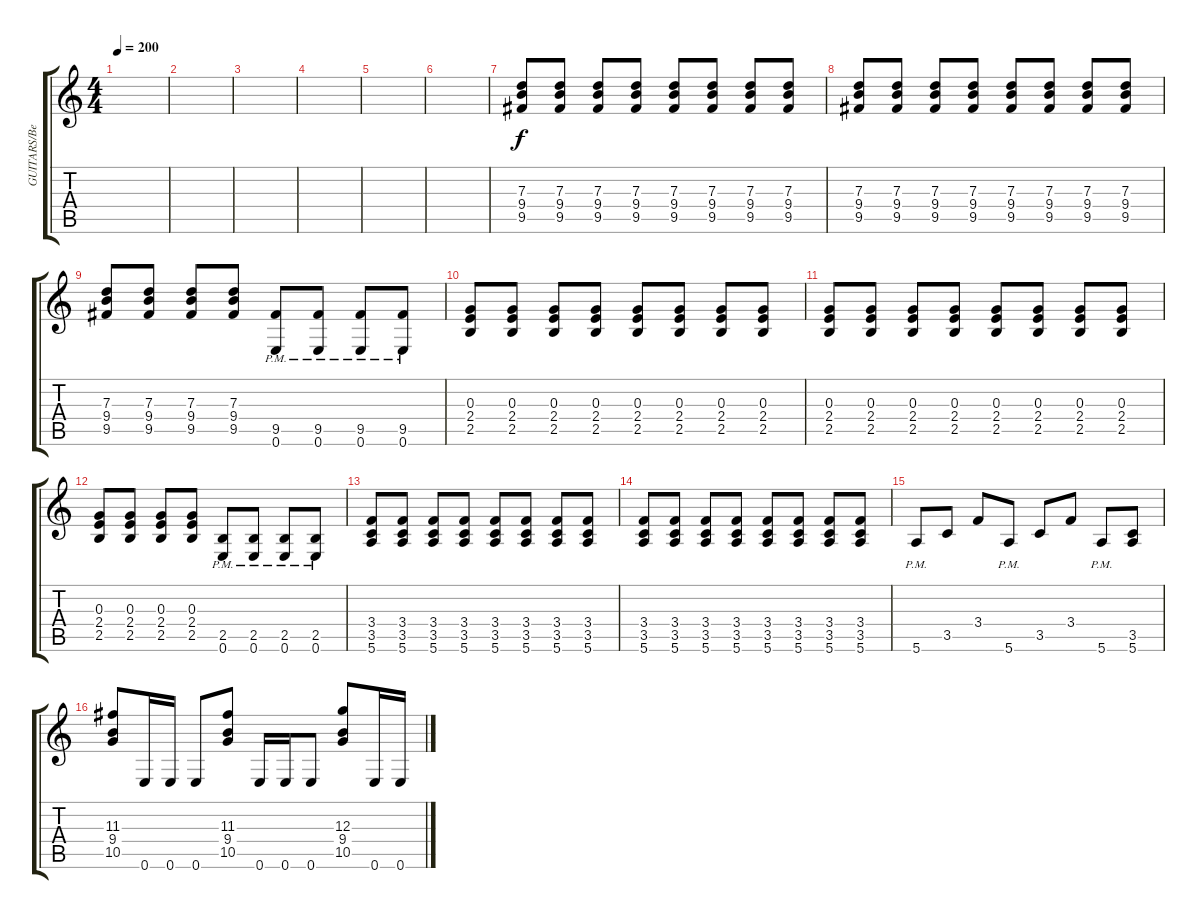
\track ("GUITARS/Bells of Sorrow" "GUITARS/Be") {instrument distortionguitar}
\staff {score tabs}
\tuning (E4 B3 G3 D3 A2 E2) {hide}
\ts (4 4)
\tempo 200
\clef g2
\ks c
|
|
|
|
|
|
(7.3 9.4 9.5).8{volume 14 instrument distortionguitar} (7.3 9.4 9.5).8 (7.3 9.4 9.5).8 (7.3 9.4 9.5).8 (7.3 9.4 9.5).8 (7.3 9.4 9.5).8 (7.3 9.4 9.5).8 (7.3 9.4 9.5).8 |
(7.3 9.4 9.5).8 (7.3 9.4 9.5).8 (7.3 9.4 9.5).8 (7.3 9.4 9.5).8 (7.3 9.4 9.5).8 (7.3 9.4 9.5).8 (7.3 9.4 9.5).8 (7.3 9.4 9.5).8 |
(7.3 9.4 9.5).8 (7.3 9.4 9.5).8 (7.3 9.4 9.5).8 (7.3 9.4 9.5).8 (9.5{pm} 0.6{pm}).8 (9.5{pm} 0.6{pm}).8 (9.5{pm} 0.6{pm}).8 (9.5{pm} 0.6{pm}).8 |
(0.3 2.4 2.5).8 (0.3 2.4 2.5).8 (0.3 2.4 2.5).8 (0.3 2.4 2.5).8 (0.3 2.4 2.5).8 (0.3 2.4 2.5).8 (0.3 2.4 2.5).8 (0.3 2.4 2.5).8 |
(0.3 2.4 2.5).8 (0.3 2.4 2.5).8 (0.3 2.4 2.5).8 (0.3 2.4 2.5).8 (0.3 2.4 2.5).8 (0.3 2.4 2.5).8 (0.3 2.4 2.5).8 (0.3 2.4 2.5).8 |
(0.3 2.4 2.5).8 (0.3 2.4 2.5).8 (0.3 2.4 2.5).8 (0.3 2.4 2.5).8 (2.5{pm} 0.6{pm}).8 (2.5{pm} 0.6{pm}).8 (2.5{pm} 0.6{pm}).8 (2.5{pm} 0.6{pm}).8 |
(3.4 3.5 5.6).8 (3.4 3.5 5.6).8 (3.4 3.5 5.6).8 (3.4 3.5 5.6).8 (3.4 3.5 5.6).8 (3.4 3.5 5.6).8 (3.4 3.5 5.6).8 (3.4 3.5 5.6).8 |
(3.4 3.5 5.6).8 (3.4 3.5 5.6).8 (3.4 3.5 5.6).8 (3.4 3.5 5.6).8 (3.4 3.5 5.6).8 (3.4 3.5 5.6).8 (3.4 3.5 5.6).8 (3.4 3.5 5.6).8 |
5.6{pm}.8 3.5.8 3.4.8 5.6{pm}.8 3.5.8 3.4.8 5.6{pm}.8 (3.5 5.6).8 |
(11.3 9.4 10.5).8 0.6.16 0.6.16 0.6.8 (11.3 9.4 10.5).8 0.6.16 0.6.16 0.6.8 (12.3 9.4 10.5).8 0.6.16 0.6.16
